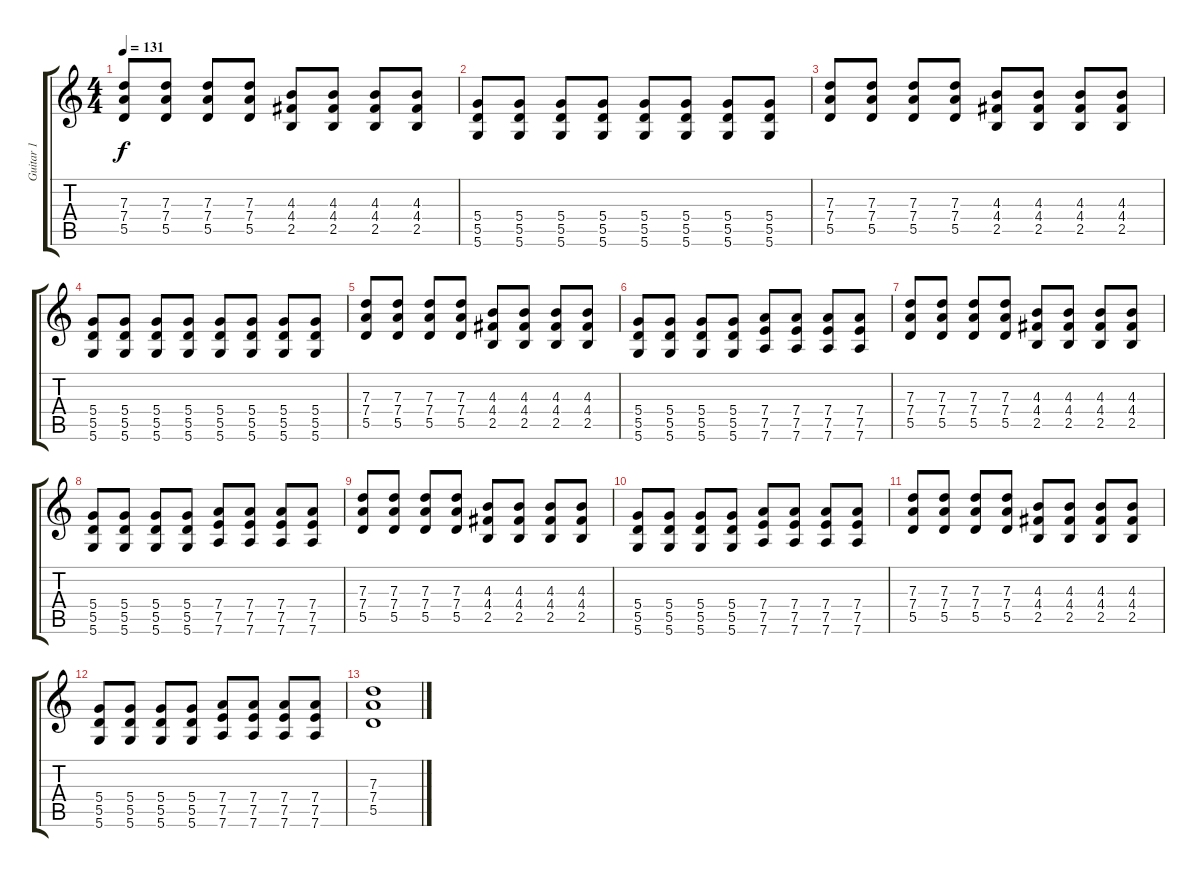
\track ("Guitar 1" "Guitar 1") {instrument overdrivenguitar}
\staff {score tabs}
\tuning (E4 B3 G3 D3 A2 D2) {hide}
\ts (4 4)
\tempo 131
\clef g2
\ks c
(7.3 7.4 5.5).8{dy f} (7.3 7.4 5.5).8 (7.3 7.4 5.5).8 (7.3 7.4 5.5).8 (4.3 4.4 2.5).8 (4.3 4.4 2.5).8 (4.3 4.4 2.5).8 (4.3 4.4 2.5).8 |
(5.4 5.5 5.6).8 (5.4 5.5 5.6).8 (5.4 5.5 5.6).8 (5.4 5.5 5.6).8 (5.4 5.5 5.6).8 (5.4 5.5 5.6).8 (5.4 5.5 5.6).8 (5.4 5.5 5.6).8 |
(7.3 7.4 5.5).8 (7.3 7.4 5.5).8 (7.3 7.4 5.5).8 (7.3 7.4 5.5).8 (4.3 4.4 2.5).8 (4.3 4.4 2.5).8 (4.3 4.4 2.5).8 (4.3 4.4 2.5).8 |
(5.4 5.5 5.6).8 (5.4 5.5 5.6).8 (5.4 5.5 5.6).8 (5.4 5.5 5.6).8 (5.4 5.5 5.6).8 (5.4 5.5 5.6).8 (5.4 5.5 5.6).8 (5.4 5.5 5.6).8 |
(7.3 7.4 5.5).8 (7.3 7.4 5.5).8 (7.3 7.4 5.5).8 (7.3 7.4 5.5).8 (4.3 4.4 2.5).8 (4.3 4.4 2.5).8 (4.3 4.4 2.5).8 (4.3 4.4 2.5).8 |
(5.4 5.5 5.6).8 (5.4 5.5 5.6).8 (5.4 5.5 5.6).8 (5.4 5.5 5.6).8 (7.4 7.5 7.6).8 (7.4 7.5 7.6).8 (7.4 7.5 7.6).8 (7.4 7.5 7.6).8 |
(7.3 7.4 5.5).8 (7.3 7.4 5.5).8 (7.3 7.4 5.5).8 (7.3 7.4 5.5).8 (4.3 4.4 2.5).8 (4.3 4.4 2.5).8 (4.3 4.4 2.5).8 (4.3 4.4 2.5).8 |
(5.4 5.5 5.6).8 (5.4 5.5 5.6).8 (5.4 5.5 5.6).8 (5.4 5.5 5.6).8 (7.4 7.5 7.6).8 (7.4 7.5 7.6).8 (7.4 7.5 7.6).8 (7.4 7.5 7.6).8 |
(7.3 7.4 5.5).8 (7.3 7.4 5.5).8 (7.3 7.4 5.5).8 (7.3 7.4 5.5).8 (4.3 4.4 2.5).8 (4.3 4.4 2.5).8 (4.3 4.4 2.5).8 (4.3 4.4 2.5).8 |
(5.4 5.5 5.6).8 (5.4 5.5 5.6).8 (5.4 5.5 5.6).8 (5.4 5.5 5.6).8 (7.4 7.5 7.6).8 (7.4 7.5 7.6).8 (7.4 7.5 7.6).8 (7.4 7.5 7.6).8 |
(7.3 7.4 5.5).8 (7.3 7.4 5.5).8 (7.3 7.4 5.5).8 (7.3 7.4 5.5).8 (4.3 4.4 2.5).8 (4.3 4.4 2.5).8 (4.3 4.4 2.5).8 (4.3 4.4 2.5).8 |
(5.4 5.5 5.6).8 (5.4 5.5 5.6).8 (5.4 5.5 5.6).8 (5.4 5.5 5.6).8 (7.4 7.5 7.6).8 (7.4 7.5 7.6).8 (7.4 7.5 7.6).8 (7.4 7.5 7.6).8 |
(7.3 7.4 5.5).1
